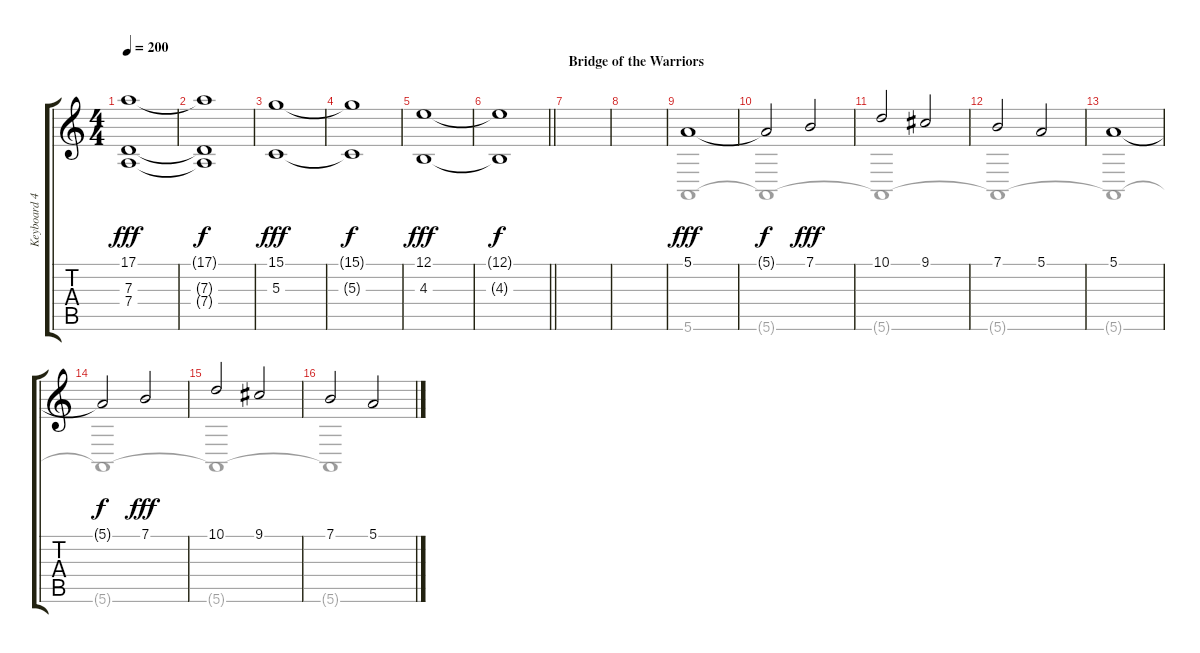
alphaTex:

\track ("Keyboard 4" "Keyboard 4") {instrument stringensemble1}
\staff {score tabs}
\tuning (E4 B3 G3 D3 A2 E2) {hide}
\voice
\ts (4 4)
\tempo 200
\clef g2
\ks c
(17.1 7.3 7.4).1{dy fff} |
(17.1{t} 7.3{t} 7.4{t}).1{dy f} |
(15.1 5.3).1{dy fff} |
(15.1{t} 5.3{t}).1{dy f} |
(12.1 4.3).1{dy fff} |
\barLineRight lightlight
(12.1{t} 4.3{t}).1{dy f} |
\section ("" "Bridge of the Warriors")
|
|
5.1.1{dy fff} |
5.1{t}.2{dy f} 7.1.2{dy fff} |
10.1.2 9.1.2 |
7.1.2 5.1.2 |
5.1.1 |
5.1{t}.2{dy f} 7.1.2{dy fff} |
10.1.2 9.1.2 |
7.1.2 5.1.2
\voice
\clef g2
\ottava regular
\simile none
\ks c
|
|
|
|
|
\barLineRight lightlight
|
|
|
5.6.1 |
5.6{t}.1{dy f} |
5.6{t}.1 |
5.6{t}.1 |
5.6{t}.1 |
5.6{t}.1 |
5.6{t}.1 |
5.6{t}.1
